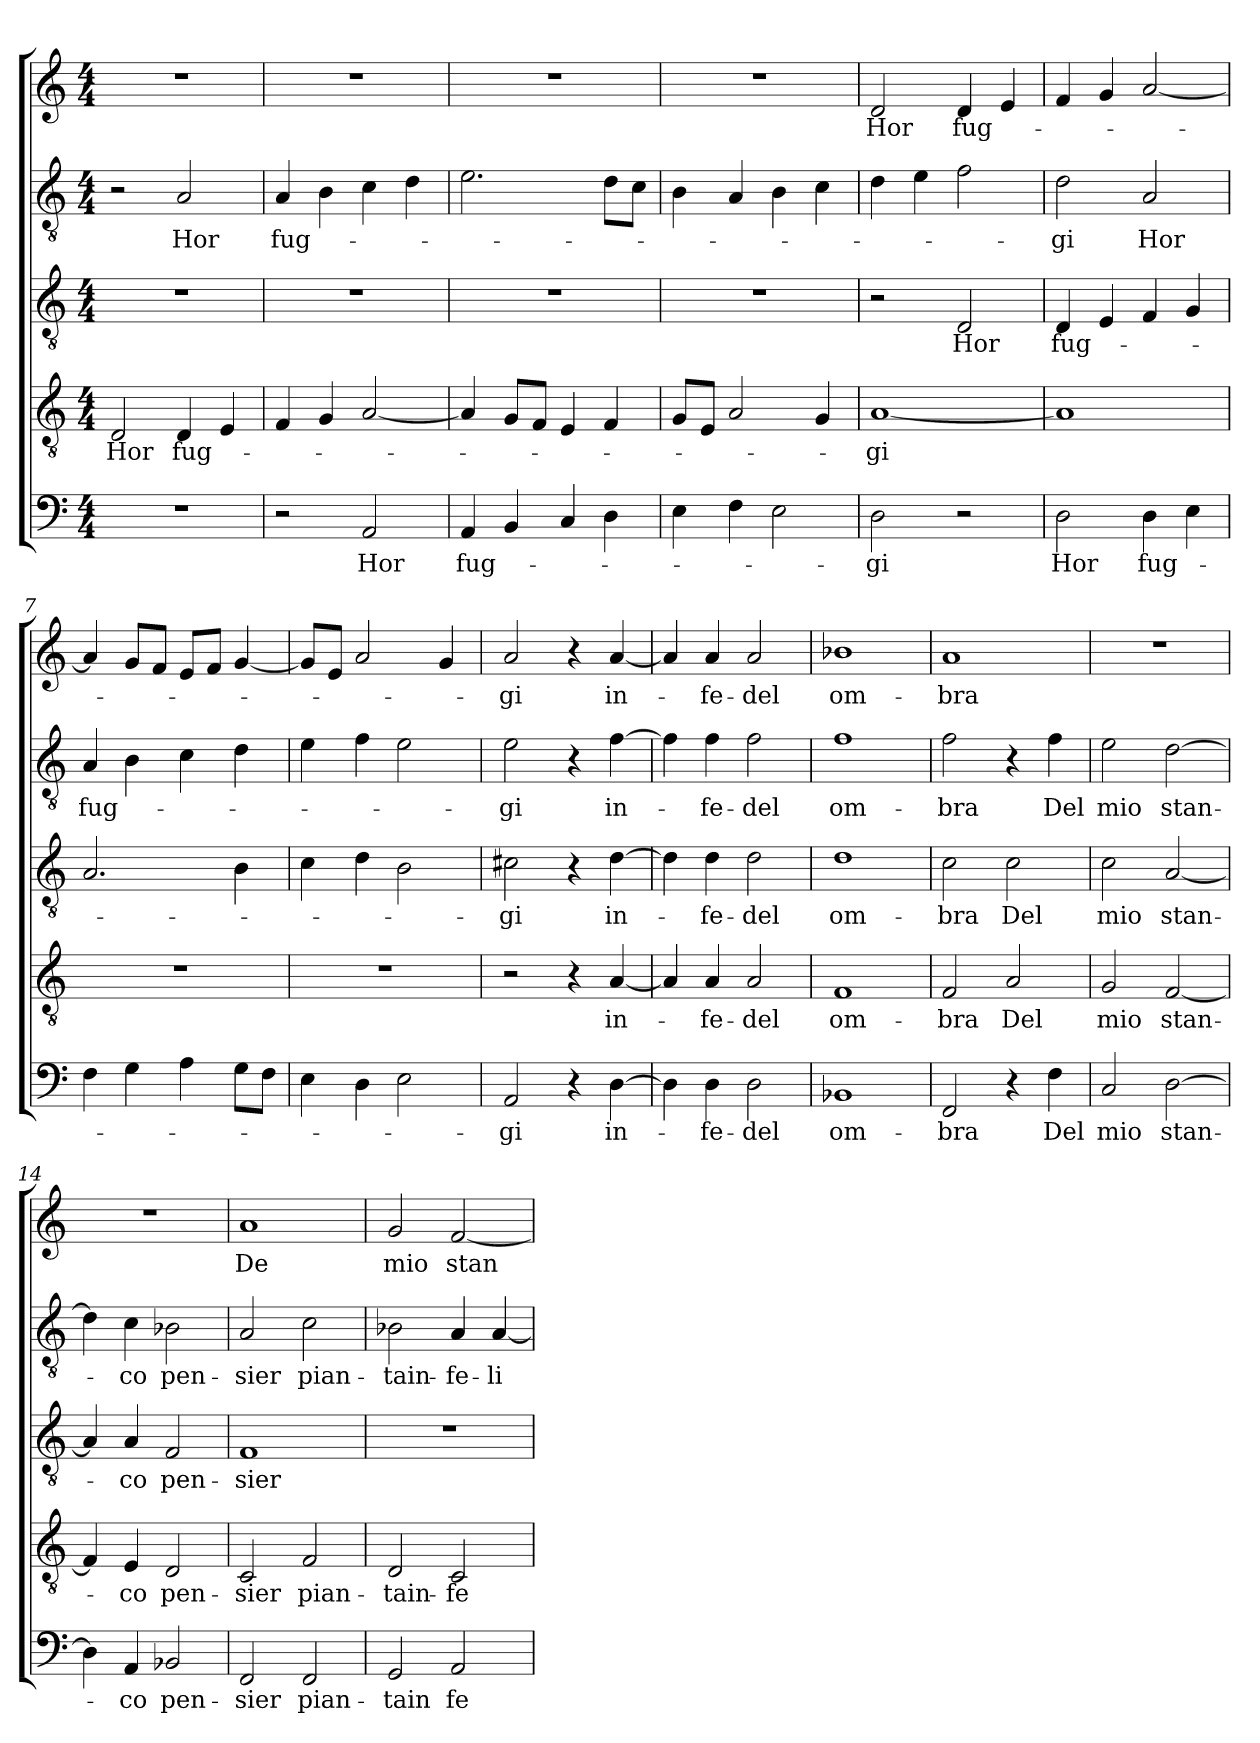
**kern	**text	**kern	**text	**kern	**text	**kern	**text	**kern	**text
*part5	*part5	*part4	*part4	*part3	*part3	*part2	*part2	*part1	*part1
*staff5	*staff5	*staff4	*staff4	*staff3	*staff3	*staff2	*staff2	*staff1	*staff1
*clefF4	*	*clefGv2	*	*clefGv2	*	*clefGv2	*	*clefG2	*
*k[]	*	*k[]	*	*k[]	*	*k[]	*	*k[]	*
*M4/4	*	*M4/4	*	*M4/4	*	*M4/4	*	*M4/4	*
=1	=1	=1	=1	=1	=1	=1	=1	=1	=1
1r	.	2D/	Hor	1r	.	2r	.	1r	.
.	.	4D/	fug-	.	.	2A/	Hor	.	.
.	.	4E/	.	.	.	.	.	.	.
=2	=2	=2	=2	=2	=2	=2	=2	=2	=2
2r	.	4F/	.	1r	.	4A/	fug-	1r	.
.	.	4G/	.	.	.	4B\	.	.	.
2AA/	Hor	[2A/	.	.	.	4c\	.	.	.
.	.	.	.	.	.	4d\	.	.	.
=3	=3	=3	=3	=3	=3	=3	=3	=3	=3
4AA/	fug-	4A/]	.	1r	.	2.e\	.	1r	.
4BB/	.	8G/L	.	.	.	.	.	.	.
.	.	8F/J	.	.	.	.	.	.	.
4C/	.	4E/	.	.	.	.	.	.	.
4D\	.	4F/	.	.	.	8d\L	.	.	.
.	.	.	.	.	.	8c\J	.	.	.
=4	=4	=4	=4	=4	=4	=4	=4	=4	=4
4E\	.	8G/L	.	1r	.	4B\	.	1r	.
.	.	8E/J	.	.	.	.	.	.	.
4F\	.	2A/	.	.	.	4A/	.	.	.
2E\	.	.	.	.	.	4B\	.	.	.
.	.	4G/	.	.	.	4c\	.	.	.
=5	=5	=5	=5	=5	=5	=5	=5	=5	=5
2D\	gi	[1A/	gi	2r	.	4d\	.	2d/	Hor
.	.	.	.	.	.	4e\	.	.	.
2r	.	.	.	2D/	Hor	2f\	.	4d/	fug-
.	.	.	.	.	.	.	.	4e/	.
=6	=6	=6	=6	=6	=6	=6	=6	=6	=6
2D\	Hor	1A/]	.	4D/	fug-	2d\	gi	4f/	.
.	.	.	.	4E/	.	.	.	4g/	.
4D\	fug-	.	.	4F/	.	2A/	Hor	[2a/	.
4E\	.	.	.	4G/	.	.	.	.	.
=7	=7	=7	=7	=7	=7	=7	=7	=7	=7
4F\	.	1r	.	2.A/	.	4A/	fug-	4a/]	.
4G\	.	.	.	.	.	4B\	.	8g/L	.
.	.	.	.	.	.	.	.	8f/J	.
4A\	.	.	.	.	.	4c\	.	8e/L	.
.	.	.	.	.	.	.	.	8f/J	.
8G\L	.	.	.	4B\	.	4d\	.	[4g/	.
8F\J	.	.	.	.	.	.	.	.	.
=8	=8	=8	=8	=8	=8	=8	=8	=8	=8
4E\	.	1r	.	4c\	.	4e\	.	8g/L]	.
.	.	.	.	.	.	.	.	8e/J	.
4D\	.	.	.	4d\	.	4f\	.	2a/	.
2E\	.	.	.	2B\	.	2e\	.	.	.
.	.	.	.	.	.	.	.	4g/	.
=9	=9	=9	=9	=9	=9	=9	=9	=9	=9
2AA/	gi	2r	.	2c#X\	gi	2e\	gi	2a/	gi
4r	.	4r	.	4r	.	4r	.	4r	.
[4D\	in-	[4A/	in-	[4d\	in-	[4f\	in-	[4a/	in-
=10	=10	=10	=10	=10	=10	=10	=10	=10	=10
4D\]	.	4A/]	.	4d\]	.	4f\]	.	4a/]	.
4D\	fe-	4A/	fe-	4d\	fe-	4f\	fe-	4a/	fe-
2D\	del	2A/	del	2d\	del	2f\	del	2a/	del
=11	=11	=11	=11	=11	=11	=11	=11	=11	=11
1BB-X/	om-	1F/	om-	1d\	om-	1f\	om-	1b-X\	om-
=12	=12	=12	=12	=12	=12	=12	=12	=12	=12
2FF/	bra	2F/	bra	2c\	bra	2f\	bra	1a/	bra
4r	.	2A/	Del	2c\	Del	4r	.	.	.
4F\	Del	.	.	.	.	4f\	Del	.	.
=13	=13	=13	=13	=13	=13	=13	=13	=13	=13
2C/	mio	2G/	mio	2c\	mio	2e\	mio	1r	.
[2D\	stan-	[2F/	stan-	[2A/	stan-	[2d\	stan-	.	.
=14	=14	=14	=14	=14	=14	=14	=14	=14	=14
4D\]	.	4F/]	.	4A/]	.	4d\]	.	1r	.
4AA/	co	4E/	co	4A/	co	4c\	co	.	.
2BB-X/	pen-	2D/	pen-	2F/	pen-	2B-X\	pen-	.	.
=15	=15	=15	=15	=15	=15	=15	=15	=15	=15
2FF/	sier	2C/	sier	1F/	sier	2A/	sier	1a/	De
2FF/	pian-	2F/	pian-	.	.	2c\	pian-	.	.
=16	=16	=16	=16	=16	=16	=16	=16	=16	=16
2GG/	tain	2D/	tain-	1r	.	2B-X\	tain-	2g/	mio
2AA/	fe-	2C/	fe-	.	.	4A/	fe-	[2f/	stan-
.	.	.	.	.	.	[4A/	li-	.	.
=	=	=	=	=	=	=	=	=	=
*-	*-	*-	*-	*-	*-	*-	*-	*-	*-
